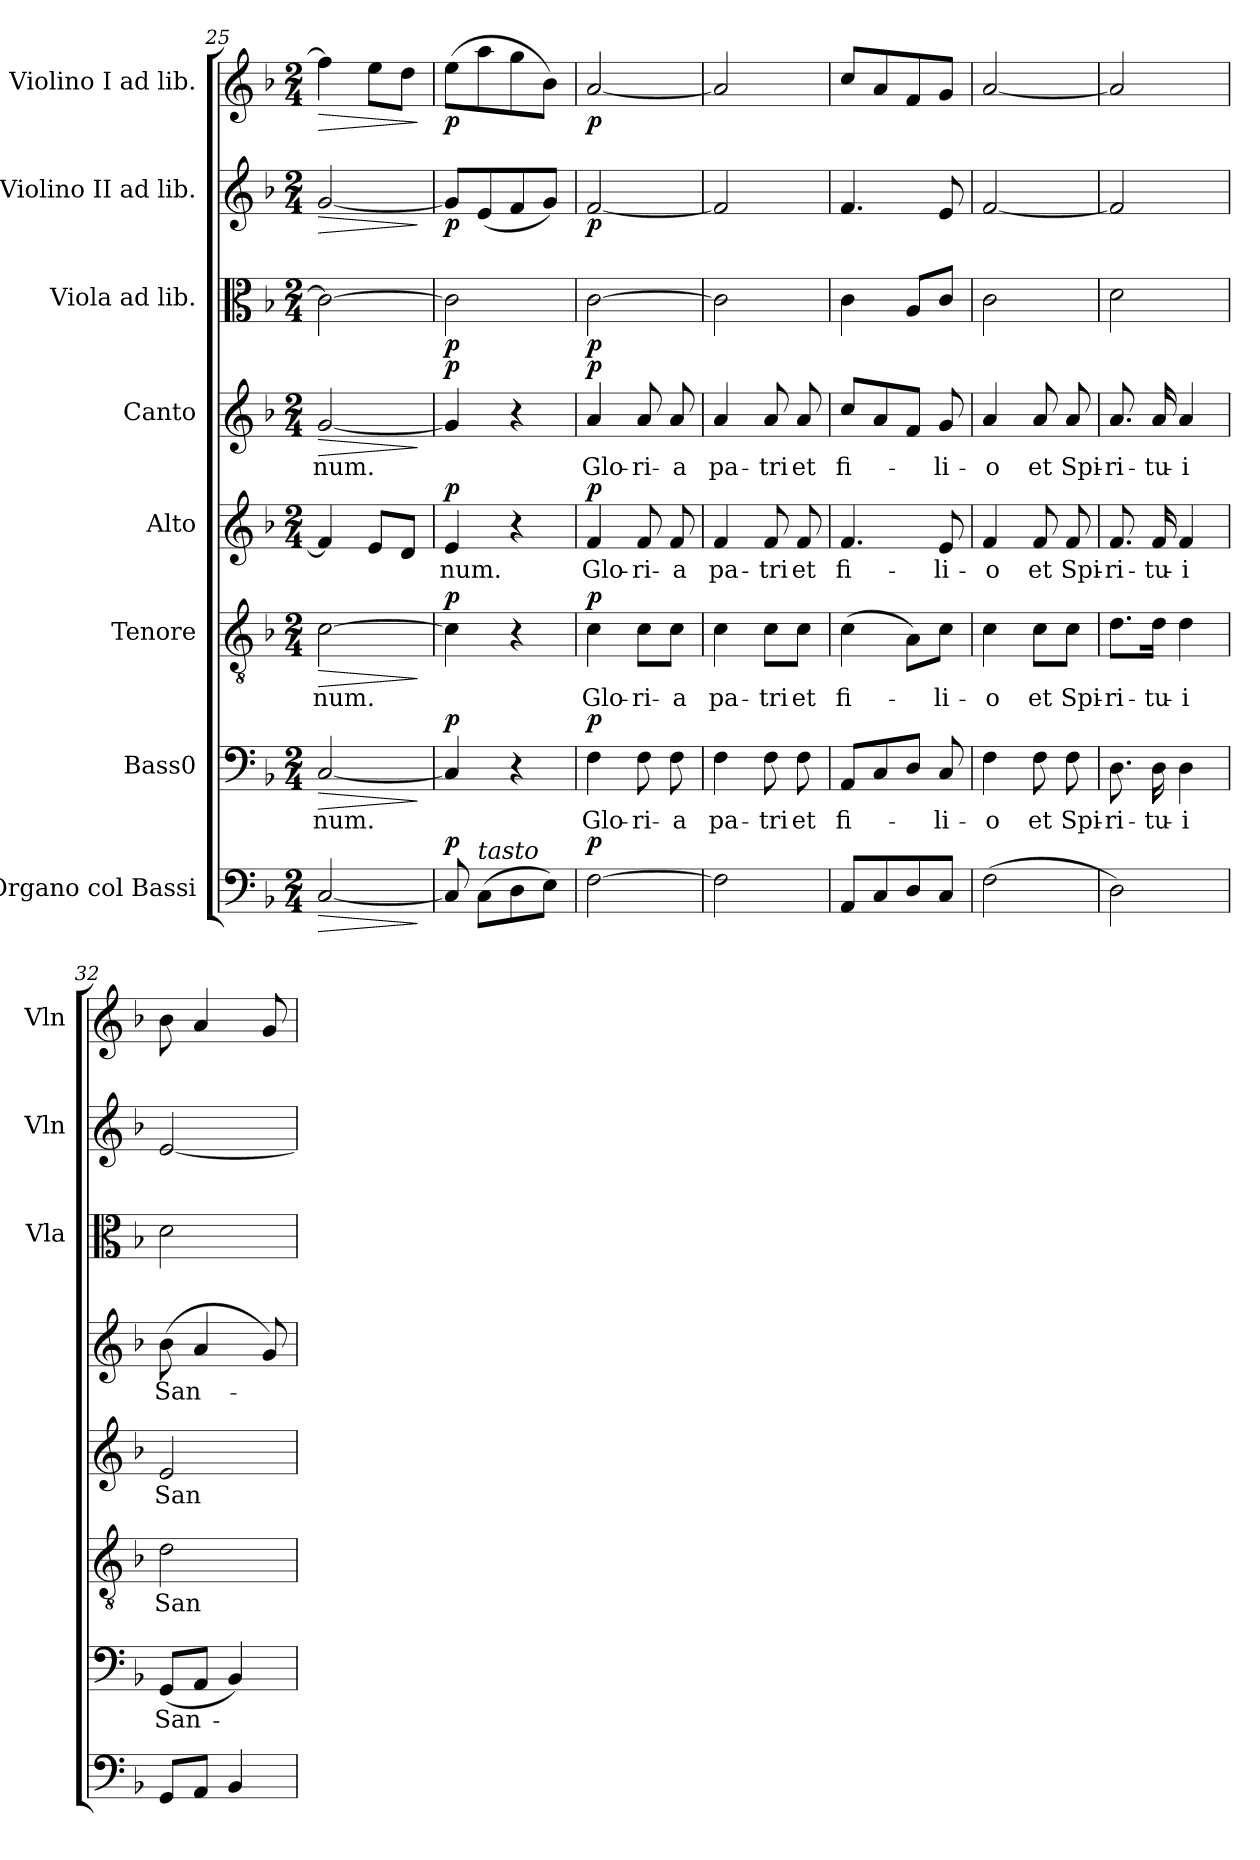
**kern	**dynam	**kern	**text	**dynam	**kern	**text	**dynam	**kern	**text	**dynam	**kern	**text	**dynam	**kern	**dynam	**kern	**dynam	**kern	**dynam
*part8	*part8	*part7	*part7	*part7	*part6	*part6	*part6	*part5	*part5	*part5	*part4	*part4	*part4	*part3	*part3	*part2	*part2	*part1	*part1
*staff8	*staff8	*staff7	*staff7	*staff7	*staff6	*staff6	*staff6	*staff5	*staff5	*staff5	*staff4	*staff4	*staff4	*staff3	*staff3	*staff2	*staff2	*staff1	*staff1
*I"Organo col Bassi	*	*I"Bass0	*	*	*I"Tenore	*	*	*I"Alto	*	*	*I"Canto	*	*	*I"Viola ad lib.	*	*I"Violino II ad lib.	*	*I"Violino I ad lib.	*
*	*	*	*	*	*	*	*	*	*	*	*	*	*	*I'Vla	*	*I'Vln	*	*I'Vln	*
*clefF4	*	*clefF4	*	*	*clefGv2	*	*	*clefG2	*	*	*clefG2	*	*	*clefC3	*	*clefG2	*	*clefG2	*
*k[b-]	*	*k[b-]	*	*	*k[b-]	*	*	*k[b-]	*	*	*k[b-]	*	*	*k[b-]	*	*k[b-]	*	*k[b-]	*
*M2/4	*	*M2/4	*	*	*M2/4	*	*	*M2/4	*	*	*M2/4	*	*	*M2/4	*	*M2/4	*	*M2/4	*
=25	=25	=25	=25	=25	=25	=25	=25	=25	=25	=25	=25	=25	=25	=25	=25	=25	=25	=25	=25
!	!LO:HP:b	!	!LO:LY:b	!LO:HP:b	!	!LO:LY:b	!LO:HP:b	!	!	!	!	!LO:LY:b	!LO:HP:b	!	!	!	!LO:HP:b	!	!LO:HP:b
[2C/	>	[2C/	-num.	>	[2c\	-num.	>	4f/]	.	.	[2g/	-num.	>	2c\_	.	[2g/	>	4ff\]	>
.	.	.	.	.	.	.	.	8e/L	.	.	.	.	.	.	.	.	.	8ee\L	.
.	.	.	.	.	.	.	.	8d/J	.	.	.	.	.	.	.	.	.	8dd\J	.
.	]	.	.	]	.	.	]	.	.	.	.	.	]	.	.	.	]	.	]
=26	=26	=26	=26	=26	=26	=26	=26	=26	=26	=26	=26	=26	=26	=26	=26	=26	=26	=26	=26
!	!LO:DY:a	!	!	!LO:DY:a	!	!	!LO:DY:a	!	!LO:LY:b	!LO:DY:a	!	!	!LO:DY:a	!	!LO:DY:b	!	!LO:DY:b	!	!LO:DY:b
8C/]	p	4C/]	.	p	4c\]	.	p	4e/	-num.	p	4g/]	.	p	2c\]	p	8g/L]	p	(8ee\L	p
!LO:TX:a:i:t=tasto	!	!	!	!	!	!	!	!	!	!	!	!	!	!	!	!	!	!	!
(8C\L	.	.	.	.	.	.	.	.	.	.	.	.	.	.	.	(8e/	.	8aa\	.
8D\	.	4r	.	.	4r	.	.	4r	.	.	4r	.	.	.	.	8f/	.	8gg\	.
8E\J)	.	.	.	.	.	.	.	.	.	.	.	.	.	.	.	8g/J)	.	8b-\J)	.
!!LO:PB:g=z
=27	=27	=27	=27	=27	=27	=27	=27	=27	=27	=27	=27	=27	=27	=27	=27	=27	=27	=27	=27
!	!LO:DY:a	!	!LO:LY:b	!LO:DY:a	!	!LO:LY:b	!LO:DY:a	!	!LO:LY:b	!LO:DY:a	!	!LO:LY:b	!LO:DY:a	!	!LO:DY:b	!	!LO:DY:b	!	!LO:DY:b
[2F\	p	4F\	Glo-	p	4c\	Glo-	p	4f/	Glo-	p	4a/	Glo-	p	[2c\	p	[2f/	p	[2a/	p
!	!	!	!LO:LY:b	!	!	!LO:LY:b	!	!	!LO:LY:b	!	!	!LO:LY:b	!	!	!	!	!	!	!
.	.	8F\	-ri-	.	8c\L	-ri-	.	8f/	-ri-	.	8a/	-ri-	.	.	.	.	.	.	.
!	!	!	!LO:LY:b	!	!	!LO:LY:b	!	!	!LO:LY:b	!	!	!LO:LY:b	!	!	!	!	!	!	!
.	.	8F\	-a	.	8c\J	-a	.	8f/	-a	.	8a/	-a	.	.	.	.	.	.	.
=28	=28	=28	=28	=28	=28	=28	=28	=28	=28	=28	=28	=28	=28	=28	=28	=28	=28	=28	=28
!	!	!	!LO:LY:b	!	!	!LO:LY:b	!	!	!LO:LY:b	!	!	!LO:LY:b	!	!	!	!	!	!	!
2F\]	.	4F\	pa-	.	4c\	pa-	.	4f/	pa-	.	4a/	pa-	.	2c\]	.	2f/]	.	2a/]	.
!	!	!	!LO:LY:b	!	!	!LO:LY:b	!	!	!LO:LY:b	!	!	!LO:LY:b	!	!	!	!	!	!	!
.	.	8F\	-tri	.	8c\L	-tri	.	8f/	-tri	.	8a/	-tri	.	.	.	.	.	.	.
!	!	!	!LO:LY:b	!	!	!LO:LY:b	!	!	!LO:LY:b	!	!	!LO:LY:b	!	!	!	!	!	!	!
.	.	8F\	et	.	8c\J	et	.	8f/	et	.	8a/	et	.	.	.	.	.	.	.
=29	=29	=29	=29	=29	=29	=29	=29	=29	=29	=29	=29	=29	=29	=29	=29	=29	=29	=29	=29
!	!	!	!LO:LY:b	!	!	!LO:LY:b	!	!	!LO:LY:b	!	!	!LO:LY:b	!	!	!	!	!	!	!
8AA/L	.	8AA/L	fi-	.	(4c\	fi-	.	4.f/	fi-	.	8cc/L	fi-	.	4c\	.	4.f/	.	8cc/L	.
8C/	.	8C/	.	.	.	.	.	.	.	.	8a/	.	.	.	.	.	.	8a/	.
8D/	.	8D/J	.	.	8A\L)	.	.	.	.	.	8f/J	.	.	8A/L	.	.	.	8f/	.
!	!	!	!LO:LY:b	!	!	!LO:LY:b	!	!	!LO:LY:b	!	!	!LO:LY:b	!	!	!	!	!	!	!
8C/J	.	8C/	-li-	.	8c\J	-li-	.	8e/	-li-	.	8g/	-li-	.	8c/J	.	8e/	.	8g/J	.
=30	=30	=30	=30	=30	=30	=30	=30	=30	=30	=30	=30	=30	=30	=30	=30	=30	=30	=30	=30
!	!	!	!LO:LY:b	!	!	!LO:LY:b	!	!	!LO:LY:b	!	!	!LO:LY:b	!	!	!	!	!	!	!
(2F\	.	4F\	-o	.	4c\	-o	.	4f/	-o	.	4a/	-o	.	2c\	.	[2f/	.	[2a/	.
!	!	!	!LO:LY:b	!	!	!LO:LY:b	!	!	!LO:LY:b	!	!	!LO:LY:b	!	!	!	!	!	!	!
.	.	8F\	et	.	8c\L	et	.	8f/	et	.	8a/	et	.	.	.	.	.	.	.
!	!	!	!LO:LY:b	!	!	!LO:LY:b	!	!	!LO:LY:b	!	!	!LO:LY:b	!	!	!	!	!	!	!
.	.	8F\	Spi-	.	8c\J	Spi-	.	8f/	Spi-	.	8a/	Spi-	.	.	.	.	.	.	.
=31	=31	=31	=31	=31	=31	=31	=31	=31	=31	=31	=31	=31	=31	=31	=31	=31	=31	=31	=31
!	!	!	!LO:LY:b	!	!	!LO:LY:b	!	!	!LO:LY:b	!	!	!LO:LY:b	!	!	!	!	!	!	!
2D\)	.	8.D\	-ri-	.	8.d\L	-ri-	.	8.f/	-ri-	.	8.a/	-ri-	.	2d\	.	2f/]	.	2a/]	.
!	!	!	!LO:LY:b	!	!	!LO:LY:b	!	!	!LO:LY:b	!	!	!LO:LY:b	!	!	!	!	!	!	!
.	.	16D\	-tu-	.	16d\Jk	-tu-	.	16f/	-tu-	.	16a/	-tu-	.	.	.	.	.	.	.
!	!	!	!LO:LY:b	!	!	!LO:LY:b	!	!	!LO:LY:b	!	!	!LO:LY:b	!	!	!	!	!	!	!
.	.	4D\	-i	.	4d\	-i	.	4f/	-i	.	4a/	-i	.	.	.	.	.	.	.
=32	=32	=32	=32	=32	=32	=32	=32	=32	=32	=32	=32	=32	=32	=32	=32	=32	=32	=32	=32
!	!	!	!LO:LY:b	!	!	!LO:LY:b	!	!	!LO:LY:b	!	!	!LO:LY:b	!	!	!	!	!	!	!
8GG/L	.	(8GG/L	San-	.	2d\	San-	.	2e/	San-	.	(8b-\	San-	.	2d\	.	[2e/	.	8b-\	.
8AA/J	.	8AA/J	.	.	.	.	.	.	.	.	4a/	.	.	.	.	.	.	4a/	.
4BB-/	.	4BB-/)	.	.	.	.	.	.	.	.	.	.	.	.	.	.	.	.	.
.	.	.	.	.	.	.	.	.	.	.	8g/)	.	.	.	.	.	.	8g/	.
=	=	=	=	=	=	=	=	=	=	=	=	=	=	=	=	=	=	=	=
*-	*-	*-	*-	*-	*-	*-	*-	*-	*-	*-	*-	*-	*-	*-	*-	*-	*-	*-	*-
